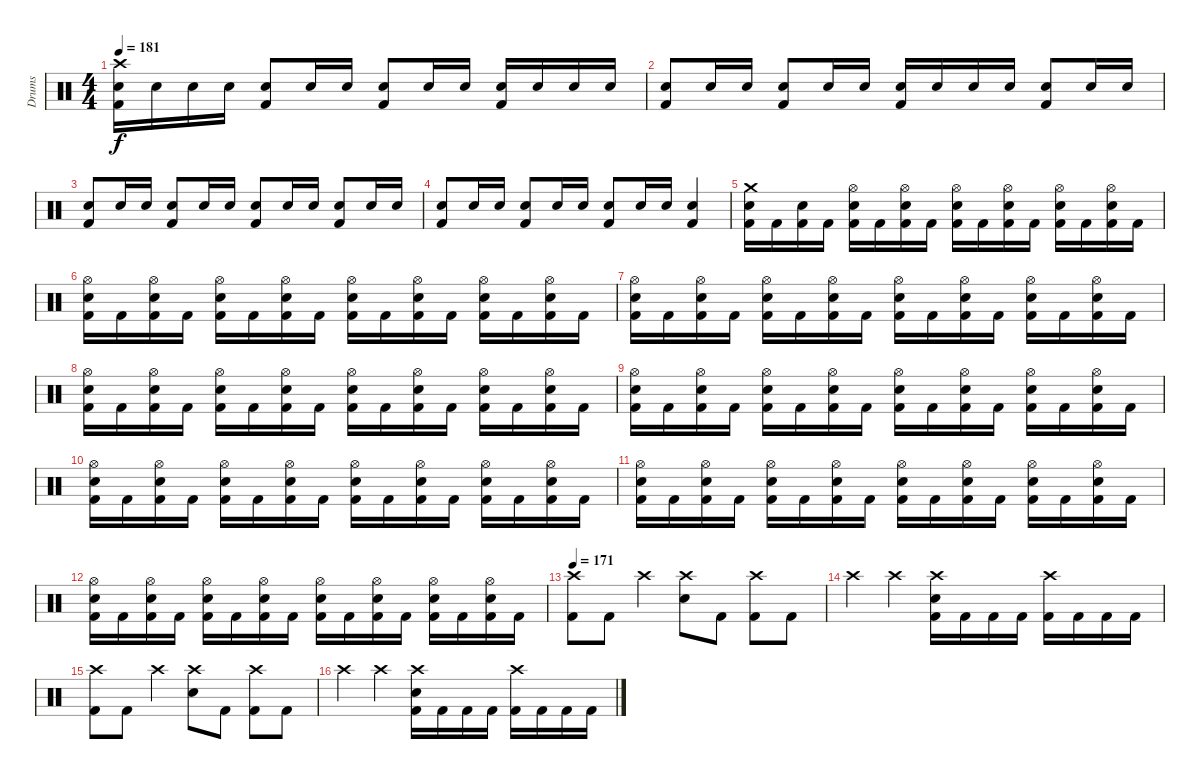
\track ("Drums" "Drums") {instrument percussion}
\staff {score}
\articulation defaults
\ts (4 4)
\tempo 181
\clef neutral
\ks c
("Crash high (hit)" "Electric Snare (hit)" "Kick (hit) 2").16{dy f} "Electric Snare (hit)".16 "Electric Snare (hit)".16 "Electric Snare (hit)".16 ("Electric Snare (hit)" "Kick (hit) 2").8 "Electric Snare (hit)".16 "Electric Snare (hit)".16 ("Electric Snare (hit)" "Kick (hit) 2").8 "Electric Snare (hit)".16 "Electric Snare (hit)".16 ("Electric Snare (hit)" "Kick (hit) 2").16 "Electric Snare (hit)".16 "Electric Snare (hit)".16 "Electric Snare (hit)".16 |
("Electric Snare (hit)" "Kick (hit) 2").8 "Electric Snare (hit)".16 "Electric Snare (hit)".16 ("Electric Snare (hit)" "Kick (hit) 2").8 "Electric Snare (hit)".16 "Electric Snare (hit)".16 ("Electric Snare (hit)" "Kick (hit) 2").16 "Electric Snare (hit)".16 "Electric Snare (hit)".16 "Electric Snare (hit)".16 ("Electric Snare (hit)" "Kick (hit) 2").8 "Electric Snare (hit)".16 "Electric Snare (hit)".16 |
("Electric Snare (hit)" "Kick (hit) 2").8 "Electric Snare (hit)".16 "Electric Snare (hit)".16 ("Electric Snare (hit)" "Kick (hit) 2").8 "Electric Snare (hit)".16 "Electric Snare (hit)".16 ("Electric Snare (hit)" "Kick (hit) 2").8 "Electric Snare (hit)".16 "Electric Snare (hit)".16 ("Electric Snare (hit)" "Kick (hit) 2").8 "Electric Snare (hit)".16 "Electric Snare (hit)".16 |
("Electric Snare (hit)" "Kick (hit) 2").8 "Electric Snare (hit)".16 "Electric Snare (hit)".16 ("Electric Snare (hit)" "Kick (hit) 2").8 "Electric Snare (hit)".16 "Electric Snare (hit)".16 ("Electric Snare (hit)" "Kick (hit) 2").8 "Electric Snare (hit)".16 "Electric Snare (hit)".16 ("Electric Snare (hit)" "Kick (hit) 2").4 |
("Crash medium (hit)" "Electric Snare (hit)" "Kick (hit) 2").16 "Kick (hit) 2".16 ("Electric Snare (hit)" "Kick (hit) 2").16 "Kick (hit) 2".16 ("Hi-Hat (open)" "Electric Snare (hit)" "Kick (hit) 2").16 "Kick (hit) 2".16 ("Hi-Hat (open)" "Electric Snare (hit)" "Kick (hit) 2").16 "Kick (hit) 2".16 ("Hi-Hat (open)" "Electric Snare (hit)" "Kick (hit) 2").16 "Kick (hit) 2".16 ("Hi-Hat (open)" "Electric Snare (hit)" "Kick (hit) 2").16 "Kick (hit) 2".16 ("Hi-Hat (open)" "Electric Snare (hit)" "Kick (hit) 2").16 "Kick (hit) 2".16 ("Hi-Hat (open)" "Electric Snare (hit)" "Kick (hit) 2").16 "Kick (hit) 2".16 |
("Hi-Hat (open)" "Electric Snare (hit)" "Kick (hit) 2").16 "Kick (hit) 2".16 ("Hi-Hat (open)" "Electric Snare (hit)" "Kick (hit) 2").16 "Kick (hit) 2".16 ("Hi-Hat (open)" "Electric Snare (hit)" "Kick (hit) 2").16 "Kick (hit) 2".16 ("Hi-Hat (open)" "Electric Snare (hit)" "Kick (hit) 2").16 "Kick (hit) 2".16 ("Hi-Hat (open)" "Electric Snare (hit)" "Kick (hit) 2").16 "Kick (hit) 2".16 ("Hi-Hat (open)" "Electric Snare (hit)" "Kick (hit) 2").16 "Kick (hit) 2".16 ("Hi-Hat (open)" "Electric Snare (hit)" "Kick (hit) 2").16 "Kick (hit) 2".16 ("Hi-Hat (open)" "Electric Snare (hit)" "Kick (hit) 2").16 "Kick (hit) 2".16 |
("Hi-Hat (open)" "Electric Snare (hit)" "Kick (hit) 2").16 "Kick (hit) 2".16 ("Hi-Hat (open)" "Electric Snare (hit)" "Kick (hit) 2").16 "Kick (hit) 2".16 ("Hi-Hat (open)" "Electric Snare (hit)" "Kick (hit) 2").16 "Kick (hit) 2".16 ("Hi-Hat (open)" "Electric Snare (hit)" "Kick (hit) 2").16 "Kick (hit) 2".16 ("Hi-Hat (open)" "Electric Snare (hit)" "Kick (hit) 2").16 "Kick (hit) 2".16 ("Hi-Hat (open)" "Electric Snare (hit)" "Kick (hit) 2").16 "Kick (hit) 2".16 ("Hi-Hat (open)" "Electric Snare (hit)" "Kick (hit) 2").16 "Kick (hit) 2".16 ("Hi-Hat (open)" "Electric Snare (hit)" "Kick (hit) 2").16 "Kick (hit) 2".16 |
("Hi-Hat (open)" "Electric Snare (hit)" "Kick (hit) 2").16 "Kick (hit) 2".16 ("Hi-Hat (open)" "Electric Snare (hit)" "Kick (hit) 2").16 "Kick (hit) 2".16 ("Hi-Hat (open)" "Electric Snare (hit)" "Kick (hit) 2").16 "Kick (hit) 2".16 ("Hi-Hat (open)" "Electric Snare (hit)" "Kick (hit) 2").16 "Kick (hit) 2".16 ("Hi-Hat (open)" "Electric Snare (hit)" "Kick (hit) 2").16 "Kick (hit) 2".16 ("Hi-Hat (open)" "Electric Snare (hit)" "Kick (hit) 2").16 "Kick (hit) 2".16 ("Hi-Hat (open)" "Electric Snare (hit)" "Kick (hit) 2").16 "Kick (hit) 2".16 ("Hi-Hat (open)" "Electric Snare (hit)" "Kick (hit) 2").16 "Kick (hit) 2".16 |
("Hi-Hat (open)" "Electric Snare (hit)" "Kick (hit) 2").16 "Kick (hit) 2".16 ("Hi-Hat (open)" "Electric Snare (hit)" "Kick (hit) 2").16 "Kick (hit) 2".16 ("Hi-Hat (open)" "Electric Snare (hit)" "Kick (hit) 2").16 "Kick (hit) 2".16 ("Hi-Hat (open)" "Electric Snare (hit)" "Kick (hit) 2").16 "Kick (hit) 2".16 ("Hi-Hat (open)" "Electric Snare (hit)" "Kick (hit) 2").16 "Kick (hit) 2".16 ("Hi-Hat (open)" "Electric Snare (hit)" "Kick (hit) 2").16 "Kick (hit) 2".16 ("Hi-Hat (open)" "Electric Snare (hit)" "Kick (hit) 2").16 "Kick (hit) 2".16 ("Hi-Hat (open)" "Electric Snare (hit)" "Kick (hit) 2").16 "Kick (hit) 2".16 |
("Hi-Hat (open)" "Electric Snare (hit)" "Kick (hit) 2").16 "Kick (hit) 2".16 ("Hi-Hat (open)" "Electric Snare (hit)" "Kick (hit) 2").16 "Kick (hit) 2".16 ("Hi-Hat (open)" "Electric Snare (hit)" "Kick (hit) 2").16 "Kick (hit) 2".16 ("Hi-Hat (open)" "Electric Snare (hit)" "Kick (hit) 2").16 "Kick (hit) 2".16 ("Hi-Hat (open)" "Electric Snare (hit)" "Kick (hit) 2").16 "Kick (hit) 2".16 ("Hi-Hat (open)" "Electric Snare (hit)" "Kick (hit) 2").16 "Kick (hit) 2".16 ("Hi-Hat (open)" "Electric Snare (hit)" "Kick (hit) 2").16 "Kick (hit) 2".16 ("Hi-Hat (open)" "Electric Snare (hit)" "Kick (hit) 2").16 "Kick (hit) 2".16 |
("Hi-Hat (open)" "Electric Snare (hit)" "Kick (hit) 2").16 "Kick (hit) 2".16 ("Hi-Hat (open)" "Electric Snare (hit)" "Kick (hit) 2").16 "Kick (hit) 2".16 ("Hi-Hat (open)" "Electric Snare (hit)" "Kick (hit) 2").16 "Kick (hit) 2".16 ("Hi-Hat (open)" "Electric Snare (hit)" "Kick (hit) 2").16 "Kick (hit) 2".16 ("Hi-Hat (open)" "Electric Snare (hit)" "Kick (hit) 2").16 "Kick (hit) 2".16 ("Hi-Hat (open)" "Electric Snare (hit)" "Kick (hit) 2").16 "Kick (hit) 2".16 ("Hi-Hat (open)" "Electric Snare (hit)" "Kick (hit) 2").16 "Kick (hit) 2".16 ("Hi-Hat (open)" "Electric Snare (hit)" "Kick (hit) 2").16 "Kick (hit) 2".16 |
("Hi-Hat (open)" "Electric Snare (hit)" "Kick (hit) 2").16 "Kick (hit) 2".16 ("Hi-Hat (open)" "Electric Snare (hit)" "Kick (hit) 2").16 "Kick (hit) 2".16 ("Hi-Hat (open)" "Electric Snare (hit)" "Kick (hit) 2").16 "Kick (hit) 2".16 ("Hi-Hat (open)" "Electric Snare (hit)" "Kick (hit) 2").16 "Kick (hit) 2".16 ("Hi-Hat (open)" "Electric Snare (hit)" "Kick (hit) 2").16 "Kick (hit) 2".16 ("Hi-Hat (open)" "Electric Snare (hit)" "Kick (hit) 2").16 "Kick (hit) 2".16 ("Hi-Hat (open)" "Electric Snare (hit)" "Kick (hit) 2").16 "Kick (hit) 2".16 ("Hi-Hat (open)" "Electric Snare (hit)" "Kick (hit) 2").16 "Kick (hit) 2".16 |
\tempo 171
("Crash high (hit)" "Kick (hit) 2").8 "Kick (hit) 2".8 "Crash high (hit)".4 ("Crash high (hit)" "Electric Snare (hit)").8 "Kick (hit) 2".8 ("Crash high (hit)" "Kick (hit) 2").8 "Kick (hit) 2".8 |
"Crash high (hit)".4 "Crash high (hit)".4 ("Crash high (hit)" "Electric Snare (hit)" "Kick (hit) 2").16 "Kick (hit) 2".16 "Kick (hit) 2".16 "Kick (hit) 2".16 ("Crash high (hit)" "Kick (hit) 2").16 "Kick (hit) 2".16 "Kick (hit) 2".16 "Kick (hit) 2".16 |
("Crash high (hit)" "Kick (hit) 2").8 "Kick (hit) 2".8 "Crash high (hit)".4 ("Crash high (hit)" "Electric Snare (hit)").8 "Kick (hit) 2".8 ("Crash high (hit)" "Kick (hit) 2").8 "Kick (hit) 2".8 |
"Crash high (hit)".4 "Crash high (hit)".4 ("Crash high (hit)" "Electric Snare (hit)" "Kick (hit) 2").16 "Kick (hit) 2".16 "Kick (hit) 2".16 "Kick (hit) 2".16 ("Crash high (hit)" "Kick (hit) 2").16 "Kick (hit) 2".16 "Kick (hit) 2".16 "Kick (hit) 2".16
